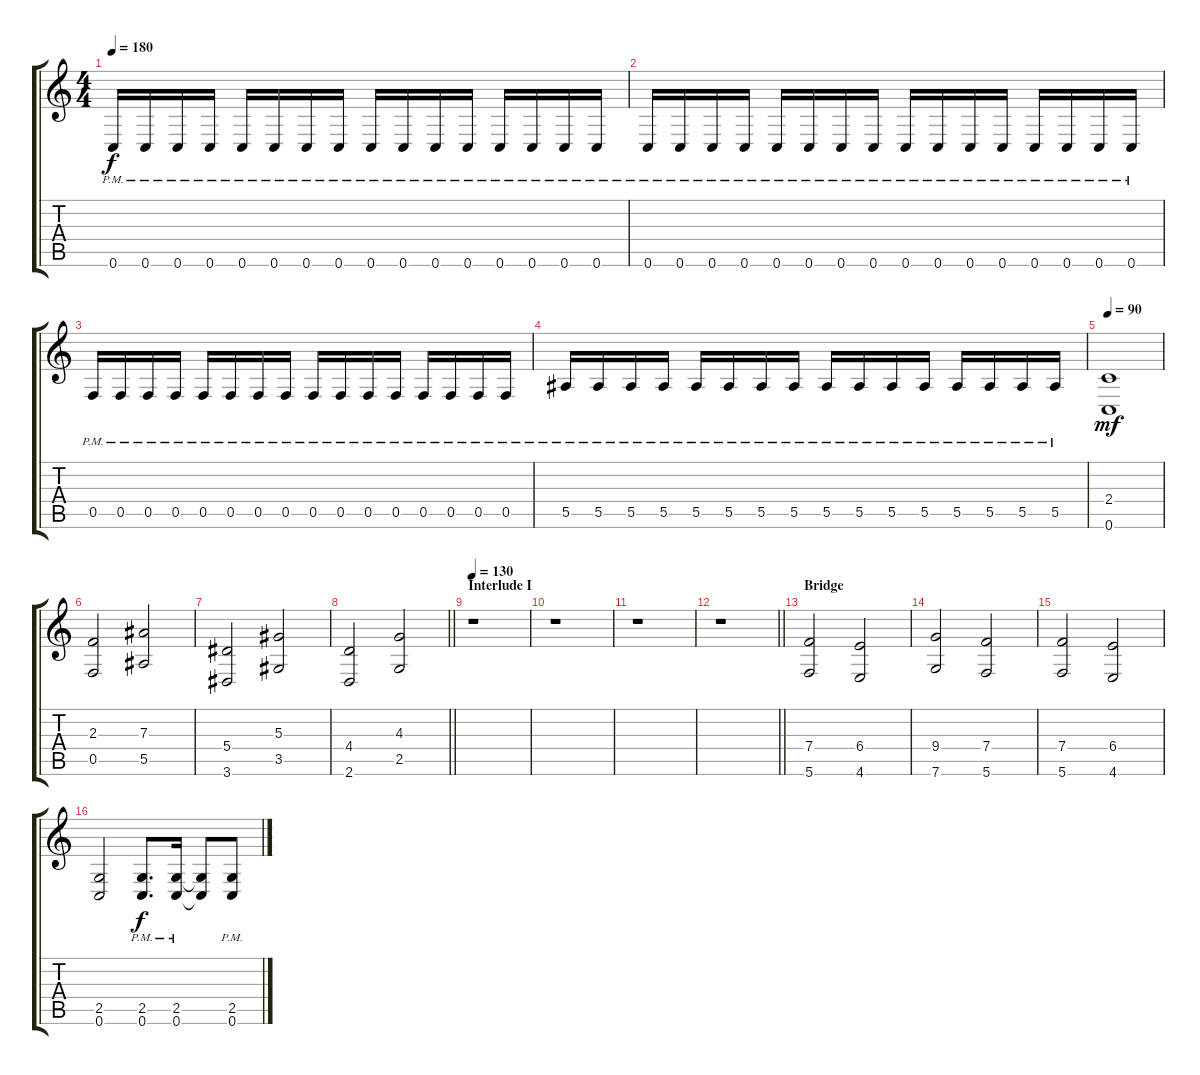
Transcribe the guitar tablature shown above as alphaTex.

\track "" {instrument distortionguitar}
\staff {score tabs}
\tuning (C4 G3 Eb3 Bb2 F2 C2) {hide}
\ts (4 4)
\tempo 180
\clef g2
\ks c
0.6{pm}.16{dy f} 0.6{pm}.16 0.6{pm}.16 0.6{pm}.16 0.6{pm}.16 0.6{pm}.16 0.6{pm}.16 0.6{pm}.16 0.6{pm}.16 0.6{pm}.16 0.6{pm}.16 0.6{pm}.16 0.6{pm}.16 0.6{pm}.16 0.6{pm}.16 0.6{pm}.16 |
0.6{pm}.16 0.6{pm}.16 0.6{pm}.16 0.6{pm}.16 0.6{pm}.16 0.6{pm}.16 0.6{pm}.16 0.6{pm}.16 0.6{pm}.16 0.6{pm}.16 0.6{pm}.16 0.6{pm}.16 0.6{pm}.16 0.6{pm}.16 0.6{pm}.16 0.6{pm}.16 |
0.5{pm}.16 0.5{pm}.16 0.5{pm}.16 0.5{pm}.16 0.5{pm}.16 0.5{pm}.16 0.5{pm}.16 0.5{pm}.16 0.5{pm}.16 0.5{pm}.16 0.5{pm}.16 0.5{pm}.16 0.5{pm}.16 0.5{pm}.16 0.5{pm}.16 0.5{pm}.16 |
5.5{pm}.16 5.5{pm}.16 5.5{pm}.16 5.5{pm}.16 5.5{pm}.16 5.5{pm}.16 5.5{pm}.16 5.5{pm}.16 5.5{pm}.16 5.5{pm}.16 5.5{pm}.16 5.5{pm}.16 5.5{pm}.16 5.5{pm}.16 5.5{pm}.16 5.5{pm}.16 |
\tempo 90
(2.4 0.6).1{dy mf volume 13} |
(2.3 0.5).2 (7.3 5.5).2 |
(5.4 3.6).2 (5.3 3.5).2 |
\barLineRight lightlight
(4.4 2.6).2 (4.3 2.5).2 |
\section ("" "Interlude I")
\tempo 130
r.1{balance 14} |
r.1 |
r.1 |
\barLineRight lightlight
r.1 |
\section ("" "Bridge")
(7.4 5.6).2 (6.4 4.6).2 |
(9.4 7.6).2 (7.4 5.6).2 |
(7.4 5.6).2 (6.4 4.6).2 |
(2.5 0.6).2 (2.5{pm} 0.6{pm}).8{d dy f} (2.5{pm} 0.6{pm}).16 (2.5{t} 0.6{t}).8 (2.5{pm} 0.6{pm}).8
